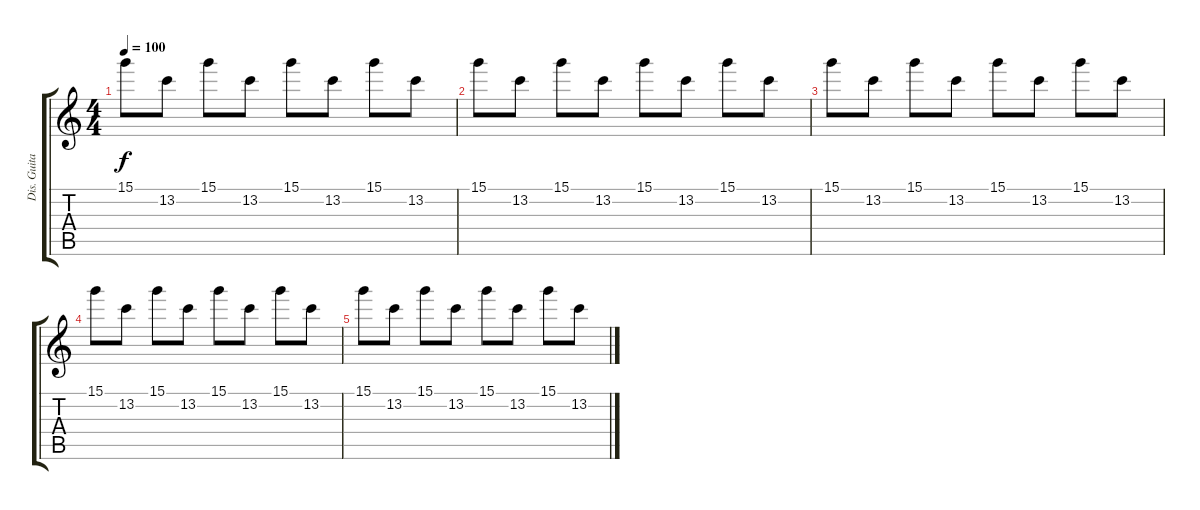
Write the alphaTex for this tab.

\track ("Dis. Guitar 2" "Dis. Guita") {instrument distortionguitar}
\staff {score tabs}
\tuning (E4 B3 G3 D3 A2 E2) {hide}
\ts (4 4)
\tempo 100
\clef g2
\ks c
15.1.8{dy f} 13.2.8 15.1.8 13.2.8 15.1.8 13.2.8 15.1.8 13.2.8 |
15.1.8 13.2.8 15.1.8 13.2.8 15.1.8 13.2.8 15.1.8 13.2.8 |
15.1.8 13.2.8 15.1.8 13.2.8 15.1.8 13.2.8 15.1.8 13.2.8 |
15.1.8 13.2.8 15.1.8 13.2.8 15.1.8 13.2.8 15.1.8 13.2.8 |
15.1.8 13.2.8 15.1.8 13.2.8 15.1.8 13.2.8 15.1.8 13.2.8
